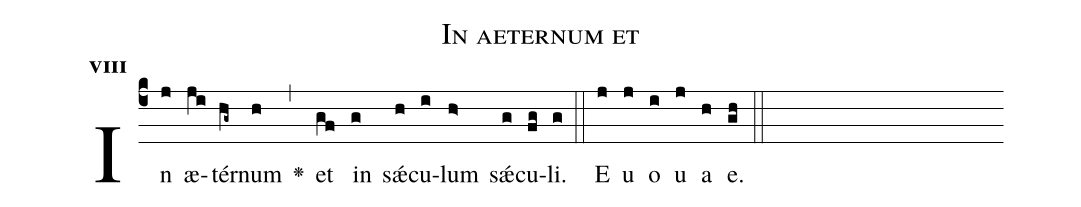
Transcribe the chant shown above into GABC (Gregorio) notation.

name:In aeternum et;
office-part:Antiphona;
mode:8;
%%
initial-style: 1;
name: In aeternum et;
book: calithes.it;
occasion: Psalterium Hebdomada III Dominica;
office-part: Officium Lectionis Ant 3;
user-notes: ;
commentary: ;
annotation: 8a;
centering-scheme: english;
fontsize: 12;
font: OFLSortsMillGoudy;
height: 11;
width: 4.5;
%%
(c4)In(j) æ(ji)tér(hg~)num(h) <v>\greheightstar</v>(,) et(gf) in(g) sǽ(h)cu(i)lum(h>) sǽ(g)cu(fg)li.(g) (::)
E(j) u(j) o(i) u(j) a(h) e.(gh) (::)
